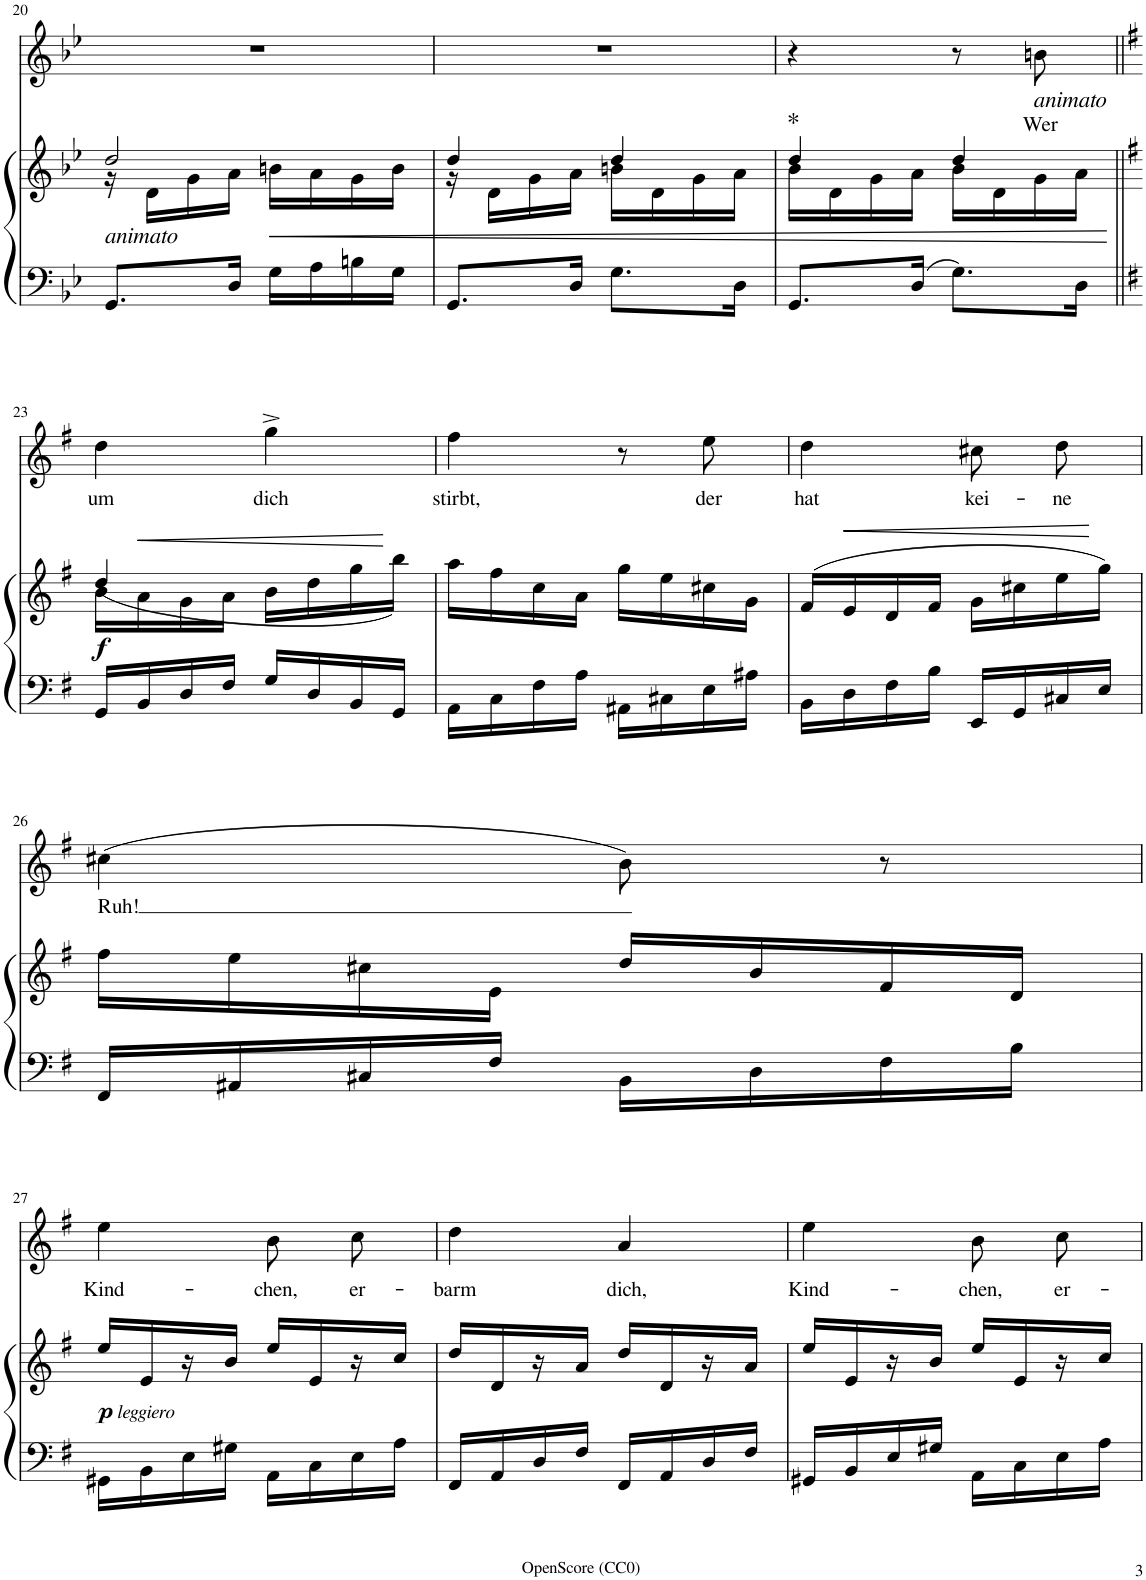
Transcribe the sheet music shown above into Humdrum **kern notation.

**kern	**kern	**dynam	**kern	**text
*part2	*part2	*part2	*part1	*part1
*staff3	*staff2	*staff2/3	*staff1	*staff1
*I"Pianoforte	*	*	*I"Singstimme Voice	*
*I'Pno	*	*	*	*
!!LO:PB:g=z
*clefF4	*clefG2	*	*clefG2	*
*k[b-e-]	*k[b-e-]	*	*k[b-e-]	*
*M2/4	*M2/4	*	*M2/4	*
=20	=20	=20	=20	=20
*	*^	*	*	*
!	!LO:TX:b:i:t=animato	!	!	!	!
8.GG/L	2dd/	16r	.	2r	.
.	.	16d\LL	.	.	.
.	.	16g\	.	.	.
16D/Jk	.	16a\JJ	.	.	.
!	!	!	!LO:HP:b	!	!
16G\LL	.	16bn\LL	<	.	.
16A\	.	16a\	.	.	.
16Bn\	.	16g\	.	.	.
16G\JJ	.	16b\JJ	.	.	.
=21	=21	=21	=21	=21	=21
8.GG/L	4dd/	16r	.	2r	.
.	.	16d\LL	.	.	.
.	.	16g\	.	.	.
16D/Jk	.	16a\JJ	.	.	.
8.G\L	4dd/	16bn\LL	.	.	.
.	.	16d\	.	.	.
.	.	16g\	.	.	.
16D\Jk	.	16a\JJ	.	.	.
=22	=22	=22	=22	=22	=22
!	!LO:TX:a:t=*	!	!	!	!
8.GG/L	4dd/	16b-\LL	.	4r	.
.	.	16d\	.	.	.
.	.	16g\	.	.	.
16D/Jk	.	16a\JJ	.	.	.
8.G\L	4dd/	16b-\LL	.	8r	.
.	.	16d\	.	.	.
!	!	!	!	!LO:TX:b:i:t=animato	!
!	!	!	!	!	!LO:LY:b
.	.	16g\	.	8bn\	Wer
16D\Jk	.	16a\JJ	.	.	.
*	*v	*v	*	*	*
.	.	[	.	.
!!LO:LB:g=z
=23||	=23||	=23||	=23||	=23||
*k[f#]	*k[f#]	*	*k[f#]	*
*	*^	*	*	*
!	!	!	!LO:DY:b	!	!LO:LY:b
16GG/LL	(4dd/	16b\LL	f	4dd\	um
!	!	!	!LO:HP:b	!	!
16BB/	.	16a\	<	.	.
16D/	.	16g\	.	.	.
16F#/JJ	.	16a\JJ	.	.	.
!	!	!	!	!	!LO:LY:b
16G/LL	4ryy	16b\LL	.	4gg^\	dich
16D/	.	16dd\	.	.	.
16BB/	.	16gg\	.	.	.
16GG/JJ	.	16bb\JJ)	[	.	.
=24	=24	=24	=24	=24	=24
!	!	!	!	!	!LO:LY:b
*	*v	*v	*	*	*
16AA\LL	16aa\LL	.	4ff#\	stirbt,
16C\	16ff#\	.	.	.
16F#\	16cc\	.	.	.
16A\JJ	16a\JJ	.	.	.
16AA#X\LL	16gg\LL	.	8r	.
16C#X\	16ee\	.	.	.
!	!	!	!	!LO:LY:b
16E\	16cc#X\	.	8ee\	der
16A#X\JJ	16g\JJ	.	.	.
=25	=25	=25	=25	=25
!	!	!	!	!LO:LY:b
16BB\LL	(16f#/LL	.	4dd\	hat
!	!	!LO:HP:b	!	!
16D\	16e/	<	.	.
16F#\	16d/	.	.	.
16B\JJ	16f#/JJ	.	.	.
!	!	!	!	!LO:LY:b
16EE/LL	16g\LL	.	8cc#X\L	kei-
16GG/	16cc#X\	.	.	.
!	!	!	!	!LO:LY:b
16C#X/	16ee\	.	8dd\J	-ne
16E/JJ	16gg\JJ)	[	.	.
!!LO:LB:g=z
=26	=26	=26	=26	=26
!	!	!	!	!LO:LY:b
16FF#/LL	16ff#\LL	.	(4cc#X\	Ruh!
16AA#X/	16ee\	.	.	.
16C#X/	16cc#X\	.	.	.
16F#/JJ	16e\JJ	.	.	.
16BB\LL	16dd/LL	.	8b\)	.
16D\	16b/	.	.	.
16F#\	16f#/	.	8r	.
16B\JJ	16d/JJ	.	.	.
!!LO:LB:g=z
=27	=27	=27	=27	=27
!	!	!LO:DY:b	!	!LO:LY:b
!	!	!LO:DY:n=1:b	!	!
16GG#X\LL	16ee/LL	p other-dynamics	4ee\	Kind-
16BB\	16e/	.	.	.
16E\	16r	.	.	.
16G#X\JJ	16b/JJ	.	.	.
!	!	!	!	!LO:LY:b
16AA\LL	16ee/LL	.	8b\L	-chen,
16C\	16e/	.	.	.
!	!	!	!	!LO:LY:b
16E\	16r	.	8cc\J	er-
16A\JJ	16cc/JJ	.	.	.
=28	=28	=28	=28	=28
!	!	!	!	!LO:LY:b
16FF#/LL	16dd/LL	.	4dd\	-barm
16AA/	16d/	.	.	.
16D/	16r	.	.	.
16F#/JJ	16a/JJ	.	.	.
!	!	!	!	!LO:LY:b
16FF#/LL	16dd/LL	.	4a/	dich,
16AA/	16d/	.	.	.
16D/	16r	.	.	.
16F#/JJ	16a/JJ	.	.	.
=29	=29	=29	=29	=29
!	!	!	!	!LO:LY:b
16GG#X/LL	16ee/LL	.	4ee\	Kind-
16BB/	16e/	.	.	.
16E/	16r	.	.	.
16G#X/JJ	16b/JJ	.	.	.
!	!	!	!	!LO:LY:b
16AA\LL	16ee/LL	.	8b\L	-chen,
16C\	16e/	.	.	.
!	!	!	!	!LO:LY:b
16E\	16r	.	8cc\J	er-
16A\JJ	16cc/JJ	.	.	.
=	=	=	=	=
*-	*-	*-	*-	*-
